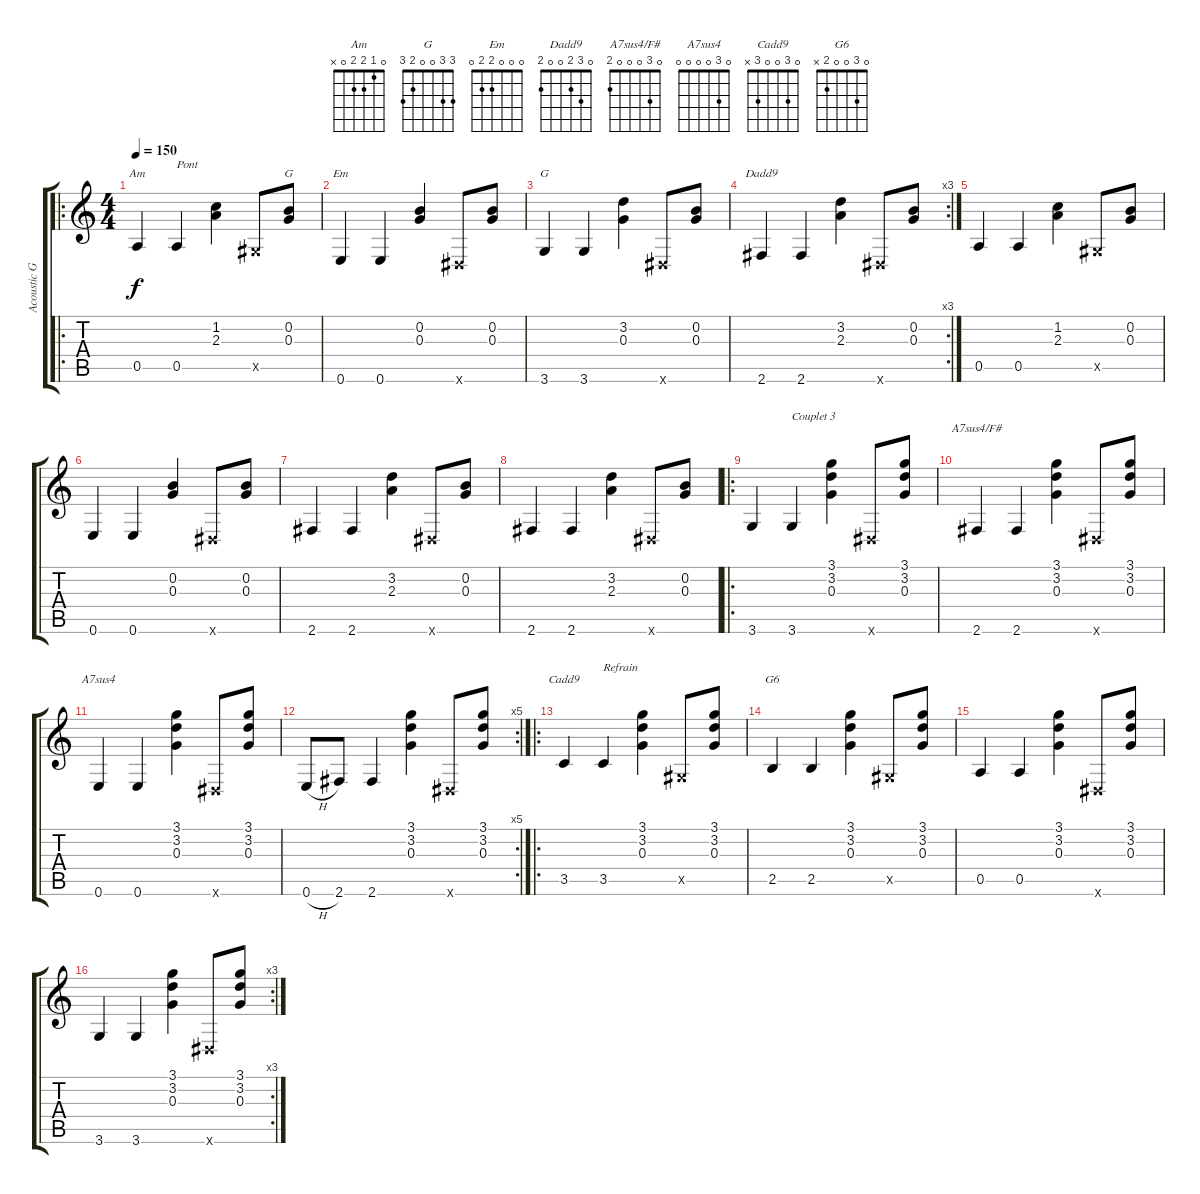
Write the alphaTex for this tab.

\track ("Acoustic Guitar" "Acoustic G") {instrument acousticguitarnylon}
\staff {score tabs}
\tuning (E4 B3 G3 D3 A2 E2) {hide}
\chord ("Am" 0 1 2 2 0 x)
\chord ("G" 3 0 0 0 x x)
\chord ("Em" 0 0 0 2 2 0)
\chord ("G" 3 3 0 0 2 3)
\chord ("Dadd9" 0 3 2 0 0 2)
\chord ("A7sus4/F#" 0 3 0 0 0 2)
\chord ("A7sus4" 0 3 0 0 0 0)
\chord ("Cadd9" 0 3 0 0 3 x)
\chord ("G6" 0 3 0 0 2 x)
\ro
\ts (4 4)
\tempo 150
\clef g2
\ks c
0.5.4{ch "Am" dy f} 0.5.4{txt "Pont"} (1.2 2.3).4 -1.5{x}.8 (0.2 0.3).8{ch "G"} |
0.6.4{ch "Em"} 0.6.4 (0.2 0.3).4 -1.6{x}.8 (0.2 0.3).8 |
3.6.4{ch "G"} 3.6.4 (3.2 0.3).4 -1.6{x}.8 (0.2 0.3).8 |
\rc 3
2.6.4{ch "Dadd9"} 2.6.4 (3.2 2.3).4 -1.6{x}.8 (0.2 0.3).8 |
0.5.4 0.5.4 (1.2 2.3).4 -1.5{x}.8 (0.2 0.3).8 |
0.6.4 0.6.4 (0.2 0.3).4 -1.6{x}.8 (0.2 0.3).8 |
2.6.4 2.6.4 (3.2 2.3).4 -1.6{x}.8 (0.2 0.3).8 |
2.6.4 2.6.4 (3.2 2.3).4 -1.6{x}.8 (0.2 0.3).8 |
\ro
3.6.4 3.6.4{txt "Couplet 3"} (3.1 3.2 0.3).4 -1.6{x}.8 (3.1 3.2 0.3).8 |
2.6.4{ch "A7sus4/F#"} 2.6.4 (3.1 3.2 0.3).4 -1.6{x}.8 (3.1 3.2 0.3).8 |
0.6.4{ch "A7sus4"} 0.6.4 (3.1 3.2 0.3).4 -1.6{x}.8 (3.1 3.2 0.3).8 |
\rc 5
0.6{h}.8 2.6.8 2.6.4 (3.1 3.2 0.3).4 -1.6{x}.8 (3.1 3.2 0.3).8 |
\ro
3.5.4{ch "Cadd9"} 3.5.4{txt "Refrain"} (3.1 3.2 0.3).4 -1.5{x}.8 (3.1 3.2 0.3).8 |
2.5.4{ch "G6"} 2.5.4 (3.1 3.2 0.3).4 -1.5{x}.8 (3.1 3.2 0.3).8 |
0.5.4 0.5.4 (3.1 3.2 0.3).4 -1.6{x}.8 (3.1 3.2 0.3).8 |
\rc 3
3.6.4 3.6.4 (3.1 3.2 0.3).4 -1.6{x}.8 (3.1 3.2 0.3).8
